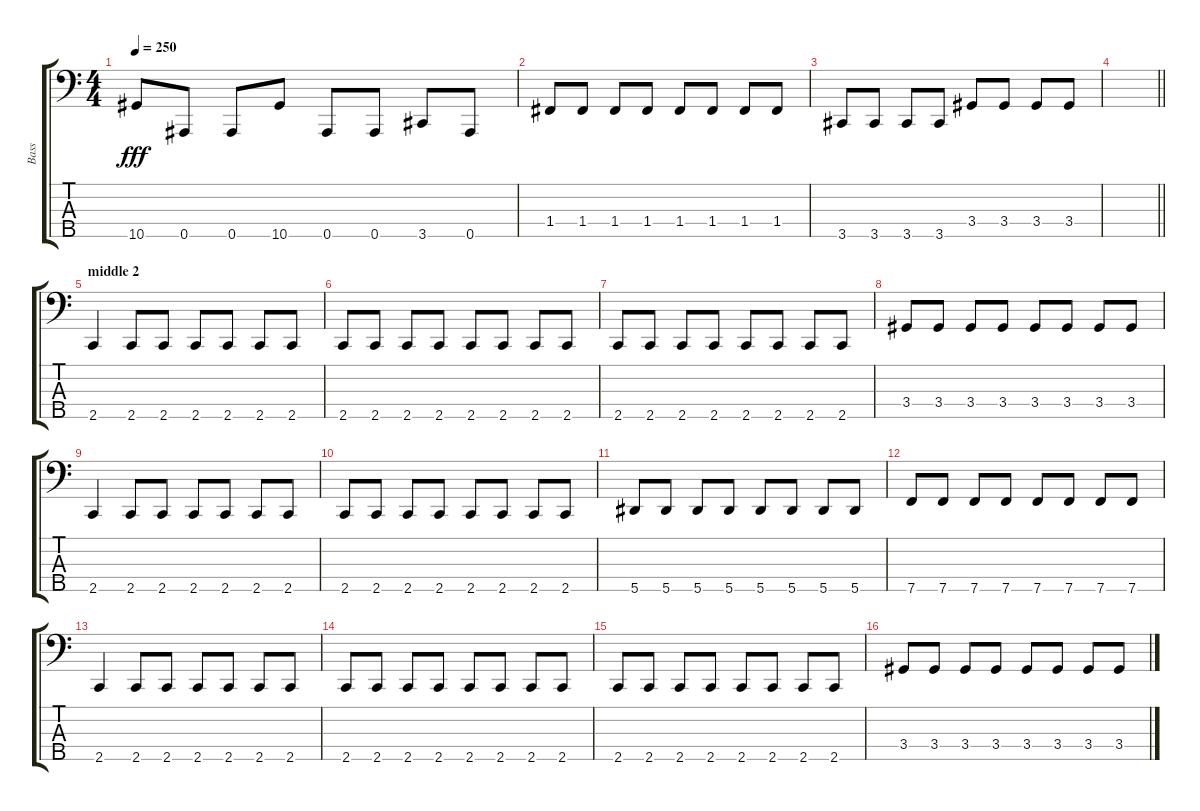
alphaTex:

\track ("Bass" "Bass") {instrument electricbassfinger}
\staff {score tabs}
\tuning (Ab2 Eb2 Bb1 F1 Bb0) {hide}
\ts (4 4)
\tempo 250
\clef f4
\ks c
10.5.8{dy fff} 0.5.8 0.5.8 10.5.8 0.5.8 0.5.8 3.5.8 0.5.8 |
1.4.8 1.4.8 1.4.8 1.4.8 1.4.8 1.4.8 1.4.8 1.4.8 |
3.5.8 3.5.8 3.5.8 3.5.8 3.4.8 3.4.8 3.4.8 3.4.8 |
\barLineRight lightlight
|
\section ("" "middle 2")
2.5.4 2.5.8 2.5.8 2.5.8 2.5.8 2.5.8 2.5.8 |
2.5.8 2.5.8 2.5.8 2.5.8 2.5.8 2.5.8 2.5.8 2.5.8 |
2.5.8 2.5.8 2.5.8 2.5.8 2.5.8 2.5.8 2.5.8 2.5.8 |
3.4.8 3.4.8 3.4.8 3.4.8 3.4.8 3.4.8 3.4.8 3.4.8 |
2.5.4 2.5.8 2.5.8 2.5.8 2.5.8 2.5.8 2.5.8 |
2.5.8 2.5.8 2.5.8 2.5.8 2.5.8 2.5.8 2.5.8 2.5.8 |
5.5.8 5.5.8 5.5.8 5.5.8 5.5.8 5.5.8 5.5.8 5.5.8 |
7.5.8 7.5.8 7.5.8 7.5.8 7.5.8 7.5.8 7.5.8 7.5.8 |
2.5.4 2.5.8 2.5.8 2.5.8 2.5.8 2.5.8 2.5.8 |
2.5.8 2.5.8 2.5.8 2.5.8 2.5.8 2.5.8 2.5.8 2.5.8 |
2.5.8 2.5.8 2.5.8 2.5.8 2.5.8 2.5.8 2.5.8 2.5.8 |
3.4.8 3.4.8 3.4.8 3.4.8 3.4.8 3.4.8 3.4.8 3.4.8
